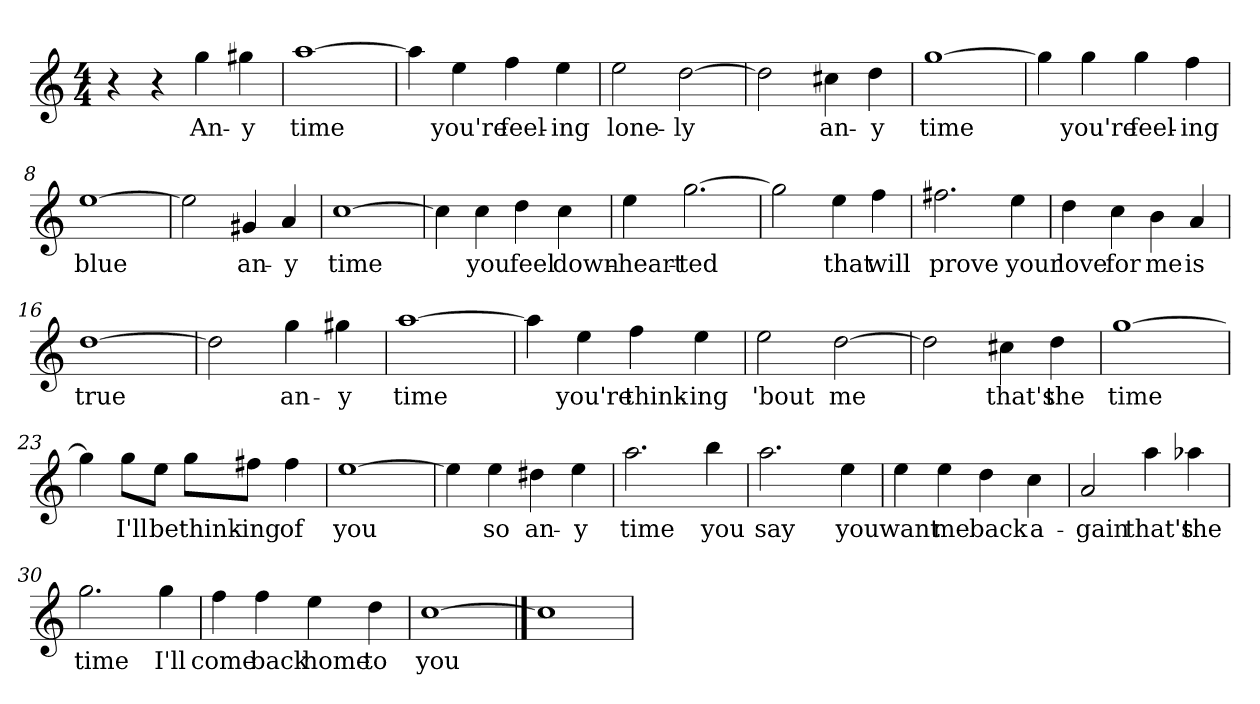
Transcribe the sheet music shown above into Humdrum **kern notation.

**kern	**text
*part1	*part1
*staff1	*staff1
*clefG2	*
*k[]	*
*C:	*
*M4/4	*
=1	=1
4r	.
4r	.
4gg\	An-
4gg#X\	-y
=2	=2
[1aa	time
=3	=3
4aa\]	.
4ee\	you're
4ff\	feel-
4ee\	-ing
=4	=4
2ee\	lone-
[2dd\	-ly
=5	=5
2dd\]	.
4cc#X\	an-
4dd\	-y
=6	=6
[1gg	time
!!LO:LB:g=z
=7	=7
4gg\]	.
4gg\	you're
4gg\	feel-
4ff\	-ing
=8	=8
[1ee	blue
=9	=9
2ee\]	.
4g#X/	an-
4a/	-y
=10	=10
[1cc	time
=11	=11
4cc\]	.
4cc\	you
4dd\	feel
4cc\	down-
=12	=12
4ee\	-heart-
[2.gg\	-ted
!!LO:LB:g=z
=13	=13
2gg\]	.
4ee\	that
4ff\	will
=14	=14
2.ff#X\	prove
4ee\	your
=15	=15
4dd\	love
4cc\	for
4b\	me
4a/	is
=16	=16
[1dd	true
=17	=17
2dd\]	.
4gg\	an-
4gg#X\	-y
=18	=18
[1aa	time
!!LO:LB:g=z
=19	=19
4aa\]	.
4ee\	you're
4ff\	think-
4ee\	-ing
=20	=20
2ee\	'bout
[2dd\	me
=21	=21
2dd\]	.
4cc#X\	that's
4dd\	the
=22	=22
[1gg	time
=23	=23
4gg\]	.
8gg\L	I'll
8ee\J	be
8gg\L	think-
8ff#X\J	-ing
4ff#\	of
=24	=24
[1ee	you
!!LO:LB:g=z
=25	=25
4ee\]	.
4ee\	so
4dd#X\	an-
4ee\	-y
=26	=26
2.aa\	time
4bb\	you
=27	=27
2.aa\	say
4ee\	you
=28	=28
4ee\	want
4ee\	me
4dd\	back
4cc\	a-
=29	=29
2a/	-gain
4aa\	that's
4aa-X\	the
=30	=30
2.gg\	time
4gg\	I'll
!!LO:LB:g=z
=31	=31
4ff\	come
4ff\	back
4ee\	home
4dd\	to
=32	=32
[1cc	you
==33	==33
1cc]	.
=	=
*-	*-
